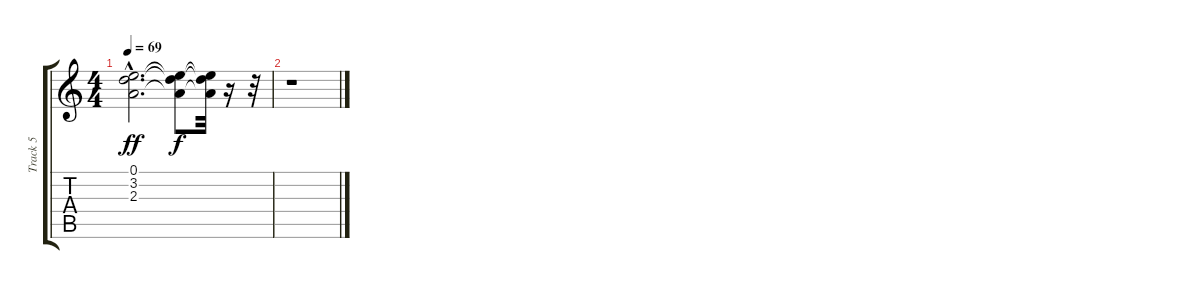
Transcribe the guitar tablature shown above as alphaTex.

\track ("Track 5" "Track 5") {instrument electricguitarclean}
\staff {score tabs}
\tuning (E4 B3 G3 D3 A2 E2) {hide}
\ts (4 4)
\tempo 69
\clef g2
\ks c
(0.1{hac} 3.2{hac} 2.3{hac}).2{d dy ff} (0.1{t} 3.2{t} 2.3{t}).8{dy f} (0.1{t} 3.2{t} 2.3{t}).32 r.16 r.32 |
r.1
